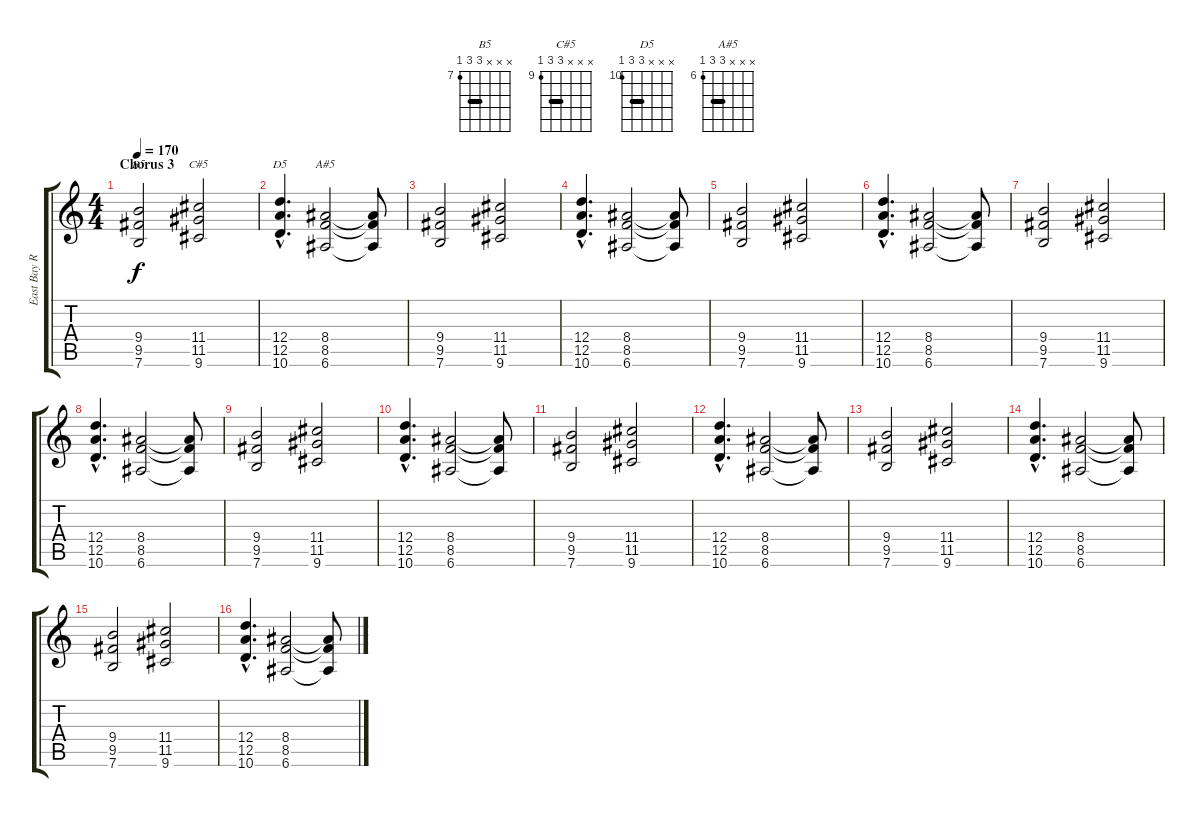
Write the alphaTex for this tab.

\track ("East Bay Ray" "East Bay R") {instrument distortionguitar}
\staff {score tabs}
\tuning (E4 B3 G3 D3 A2 E2) {hide}
\chord ("B5" x x x 9 9 7) {firstfret 7 barre 9}
\chord ("C#5" x x x 11 11 9) {firstfret 9 barre 11}
\chord ("D5" x x x 12 12 10) {firstfret 10 barre 12}
\chord ("A#5" x x x 8 8 6) {firstfret 6 barre 8}
\ts (4 4)
\section ("" "Chorus 3")
\tempo 170
\clef g2
\ks c
(9.4 9.5 7.6).2{ch "B5" dy f} (11.4 11.5 9.6).2{ch "C#5"} |
(12.4{hac} 12.5{hac} 10.6{hac}).4{d ch "D5"} (8.4 8.5 6.6).2{ch "A#5"} (8.4{t} 8.5{t} 6.6{t}).8 |
(9.4 9.5 7.6).2 (11.4 11.5 9.6).2 |
(12.4{hac} 12.5{hac} 10.6{hac}).4{d} (8.4 8.5 6.6).2 (8.4{t} 8.5{t} 6.6{t}).8 |
(9.4 9.5 7.6).2 (11.4 11.5 9.6).2 |
(12.4{hac} 12.5{hac} 10.6{hac}).4{d} (8.4 8.5 6.6).2 (8.4{t} 8.5{t} 6.6{t}).8 |
(9.4 9.5 7.6).2 (11.4 11.5 9.6).2 |
(12.4{hac} 12.5{hac} 10.6{hac}).4{d} (8.4 8.5 6.6).2 (8.4{t} 8.5{t} 6.6{t}).8 |
(9.4 9.5 7.6).2 (11.4 11.5 9.6).2 |
(12.4{hac} 12.5{hac} 10.6{hac}).4{d} (8.4 8.5 6.6).2 (8.4{t} 8.5{t} 6.6{t}).8 |
(9.4 9.5 7.6).2 (11.4 11.5 9.6).2 |
(12.4{hac} 12.5{hac} 10.6{hac}).4{d} (8.4 8.5 6.6).2 (8.4{t} 8.5{t} 6.6{t}).8 |
(9.4 9.5 7.6).2 (11.4 11.5 9.6).2 |
(12.4{hac} 12.5{hac} 10.6{hac}).4{d} (8.4 8.5 6.6).2 (8.4{t} 8.5{t} 6.6{t}).8 |
(9.4 9.5 7.6).2 (11.4 11.5 9.6).2 |
(12.4{hac} 12.5{hac} 10.6{hac}).4{d} (8.4 8.5 6.6).2 (8.4{t} 8.5{t} 6.6{t}).8
